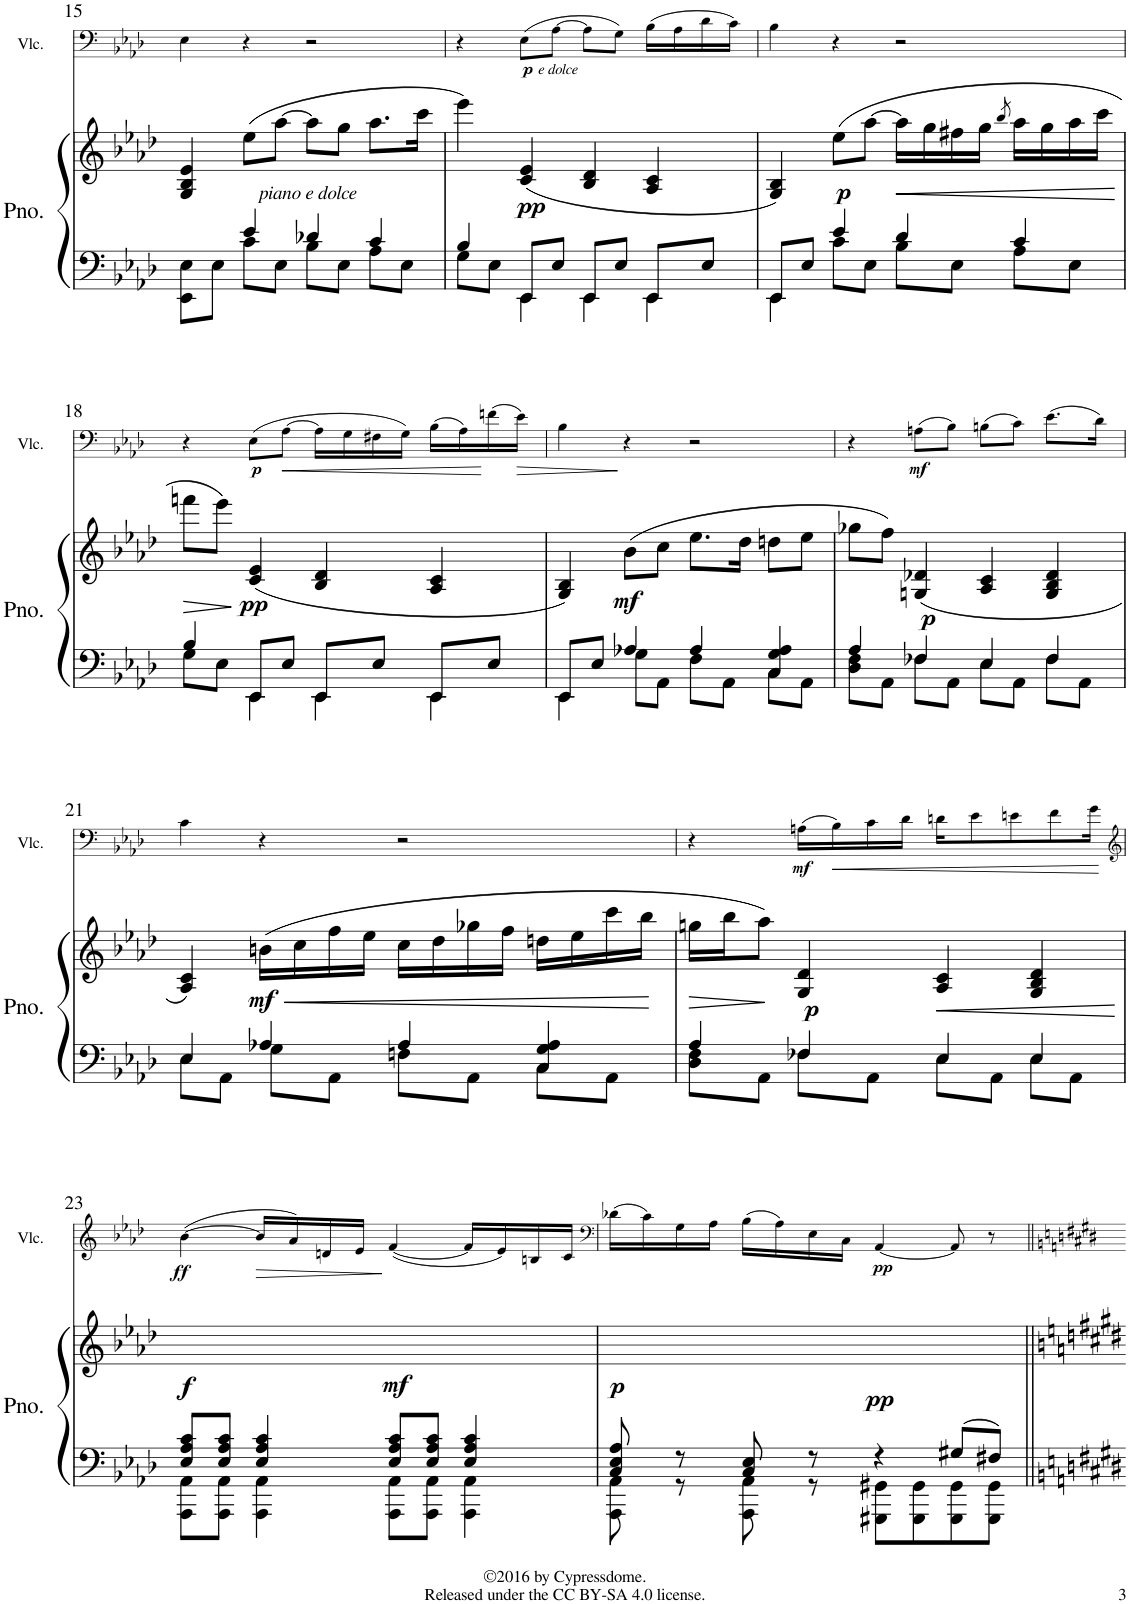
**kern	**kern	**dynam	**kern	**dynam
*part2	*part2	*part2	*part1	*part1
*staff3	*staff2	*staff2/3	*staff1	*staff1
*I"Piano	*	*	*I"Violoncello	*
*I'Pno.	*	*	*I'Vlc.	*
!!LO:PB:g=z
*clefF4	*clefG2	*	*clefF4	*
*k[b-e-a-d-]	*k[b-e-a-d-]	*	*k[b-e-a-d-]	*
*M4/4	*M4/4	*	*M4/4	*
=15	=15	=15	=15	=15
*^	*	*	*	*
8EE-\ 8E-\L	4ryy	4G/ 4B-/ 4e-/	.	4E-\	.
8E-\J	.	.	.	.	.
8c\L	4e-/	(8ee-\L	.	4r	.
8E-\J	.	[8aa-\J	.	.	.
!	!	!	!LO:DY:b	!	!
8B-\L	4d-X/	8aa-\L]	other-dynamics	2r	.
8E-\J	.	8gg\J	.	.	.
8A-\L	4c/	8.aa-\L	.	.	.
8E-\J	.	.	.	.	.
.	.	16ccc\Jk	.	.	.
=16	=16	=16	=16	=16	=16
4B-/	8G\L	4eee-\)	.	4r	.
.	8E-\J	.	.	.	.
!	!	!	!LO:DY:b	!	!LO:DY:b
8EE-/L	4EE-\	(4c/ 4e-/	pp	(8E-\L	p
!	!	!	!	!	!LO:DY:b
8E-/J	.	.	.	[8A-\J	other-dynamics
8EE-/L	4EE-\	4B-/ 4d-/	.	8A-\L]	.
8E-/J	.	.	.	8G\J)	.
8EE-/L	4EE-\	4A-/ 4c/	.	(16B-\LL	.
.	.	.	.	16A-\	.
8E-/J	.	.	.	16d-\	.
.	.	.	.	16c\JJ)	.
=17	=17	=17	=17	=17	=17
8EE-/L	4EE-\	4G/ 4B-/)	.	4B-\	.
8E-/J	.	.	.	.	.
!	!	!	!LO:DY:b	!	!
4e-/	8c\L	(8ee-\L	p	4r	.
.	8E-\J	[8aa-\J	.	.	.
!	!	!	!LO:HP:b	!	!
4d-/	8B-\L	16aa-\LL]	<	2r	.
.	.	16gg\	.	.	.
.	8E-\J	16ff#X\	.	.	.
.	.	16gg\JJ	.	.	.
.	.	8qbb-/	.	.	.
4c/	8A-\L	16aa-\LL	.	.	.
.	.	16gg\	.	.	.
.	8E-\J	16aa-\	.	.	.
.	.	16ccc\JJ	.	.	.
*v	*v	*	*	*	*
.	.	[	.	.
!!LO:LB:g=z
=18	=18	=18	=18	=18
*^	*	*	*	*
!	!	!	!LO:HP:b	!	!
4B-/	8G\L	8fffn\L	>	4r	.
.	8E-\J	8eee-\J)	.	.	.
!	!	!	!LO:DY:n=1:b	!	!LO:DY:b
8EE-/L	4EE-\	(4c/ 4e-/	] pp	(8E-\L	p
!	!	!	!	!	!LO:HP:b
8E-/J	.	.	.	[8A-\J	<
8EE-/L	4EE-\	4B-/ 4d-/	.	16A-\LL]	.
.	.	.	.	16G\	.
8E-/J	.	.	.	16F#X\	.
.	.	.	.	16G\JJ)	.
8EE-/L	4EE-\	4A-/ 4c/	.	(16B-\LL	.
.	.	.	.	16A-\)	.
8E-/J	.	.	.	(16fn\	[
!	!	!	!	!	!LO:HP:b
.	.	.	.	16e-\JJ)	>
=19	=19	=19	=19	=19	=19
8EE-/L	4EE-\	4G/ 4B-/)	.	4B-\	.
8E-/J	.	.	.	.	.
!	!	!	!LO:DY:b	!	!
4A-X/	8G\L	(8b-\L	mf	4r	]
.	8AA-\J	8cc\J	.	.	.
4A-/	8F\L	8.ee-\L	.	2r	.
.	8AA-\J	.	.	.	.
.	.	16dd-\Jk	.	.	.
4C/ 4G/ 4A-/	8C\L	8ddn\L	.	.	.
.	8AA-\J	8ee-\J	.	.	.
=20	=20	=20	=20	=20	=20
4A-/	8D-\ 8F\L	8gg-X\L	.	4r	.
.	8AA-\J	8ff\J)	.	.	.
!	!	!	!LO:DY:b	!	!LO:DY:b
4F-X/	8F-\L	(4Gn/ 4d-X/	p	(8An\L	mf
.	8AA-\J	.	.	8B-\J)	.
4E-/	8E-\L	4A-/ 4c/	.	(8Bn\L	.
.	8AA-\J	.	.	8c\J)	.
4F-/	8F-\L	4G/ 4B-/ 4d-/	.	(8.e-\L	.
.	8AA-\J	.	.	.	.
.	.	.	.	16d-\Jk)	.
!!LO:LB:g=z
=21	=21	=21	=21	=21	=21
4E-/	8E-\L	4A-/ 4c/)	.	4c\	.
.	8AA-\J	.	.	.	.
!	!	!	!LO:HP:b	!	!
!	!	!	!LO:DY:n=1:b	!	!
4A-X/	8G\L	(16bn\LL	< mf	4r	.
.	.	16cc\	.	.	.
.	8AA-\J	16ff\	.	.	.
.	.	16ee-\JJ	.	.	.
4A-/	8Fn\L	16cc\LL	.	2r	.
.	.	16dd-\	.	.	.
.	8AA-\J	16gg-X\	.	.	.
.	.	16ff\JJ	.	.	.
4C/ 4G/ 4A-/	8C\L	16ddn\LL	.	.	.
.	.	16ee-\	.	.	.
.	8AA-\J	16ccc\	.	.	.
.	.	16bb-\JJ	.	.	.
*v	*v	*	*	*	*
.	.	[	.	.
=22	=22	=22	=22	=22
*^	*	*	*	*
!	!	!	!LO:HP:b	!	!
4A-/	8D-\ 8F\L	16ggn\LL	>	4r	.
.	.	16bb-\J	.	.	.
.	8AA-\J	8aa-\J)	]	.	.
!	!	!	!LO:DY:b	!	!LO:DY:b
4F-X/	8F-\L	4G/ 4d-/	p	(16An\LL	mf
!	!	!	!	!	!LO:HP:b
.	.	.	.	16B-\)	<
.	8AA-\J	.	.	16c\	.
.	.	.	.	16d-\JJ	.
!	!	!	!LO:HP:b	!	!
4E-/	8E-\L	4A-/ 4c/	<	16dn\KL	.
.	.	.	.	8e-\	.
.	8AA-\J	.	.	.	.
.	.	.	.	8en\	.
4E-/	8E-\L	4G/ 4B-/ 4d-/	.	.	.
.	.	.	.	8f\	.
.	8AA-\J	.	.	.	.
.	.	.	.	16g\Jk	.
*v	*v	*	*	*	*
.	.	[	.	[
!!LO:LB:g=z
=23	=23	=23	=23	=23
*	*	*	*clefG2	*
*^	*	*	*	*
!	!	!	!LO:DY:b	!	!LO:DY:b
8E-/ 8A-/ 8c/L	8AAA-\ 8AA-\L	8ryy	f	([4b-\	ff
8E-/ 8A-/ 8c/J	8AAA-\ 8AA-\J	8ryy	.	.	.
!	!	!	!	!	!LO:HP:b
4E-/ 4A-/ 4c/	4AAA-\ 4AA-\	8ryy	.	16b-/LL]	>
.	.	.	.	16a-/)	.
.	.	8ryy	.	16dn/	.
.	.	.	.	16e-/JJ	.
!	!	!	!LO:DY:b	!	!
8E-/ 8A-/ 8c/L	8AAA-\ 8AA-\L	8ryy	mf	([4f/	]
8E-/ 8A-/ 8c/J	8AAA-\ 8AA-\J	8ryy	.	.	.
4E-/ 4A-/ 4c/	4AAA-\ 4AA-\	8ryy	.	16f/LL]	.
.	.	.	.	16e-/)	.
.	.	8ryy	.	16Bn/	.
.	.	.	.	16c/JJ	.
=24	=24	=24	=24	=24	=24
*	*	*	*	*clefF4	*
!	!	!	!LO:DY:b	!	!
8C/ 8E-/ 8A-/	8AAA-\ 8AA-\	8ryy	p	(16d-X\LL	.
.	.	.	.	16c\)	.
8r	8r	8ryy	.	16G\	.
.	.	.	.	16A-\JJ	.
8C/ 8E-/	8AAA-\ 8AA-\	8ryy	.	(16B-\LL	.
.	.	.	.	16A-\)	.
8r	8r	8ryy	.	16E-\	.
.	.	.	.	16C\JJ	.
!	!	!	!LO:DY:b	!	!LO:DY:b
4r	8GGG#X\ 8GG#X\L	8ryy	pp	[4AA-/	pp
.	8GGG#\ 8GG#\	8ryy	.	.	.
8G#X/L	8GGG#\ 8GG#\	8ryy	.	8AA-/]	.
8F#X/J	8GGG#\ 8GG#\J	8ryy	.	8r	.
*v	*v	*	*	*	*
=||	=||	=||	=||	=||
*-	*-	*-	*-	*-
